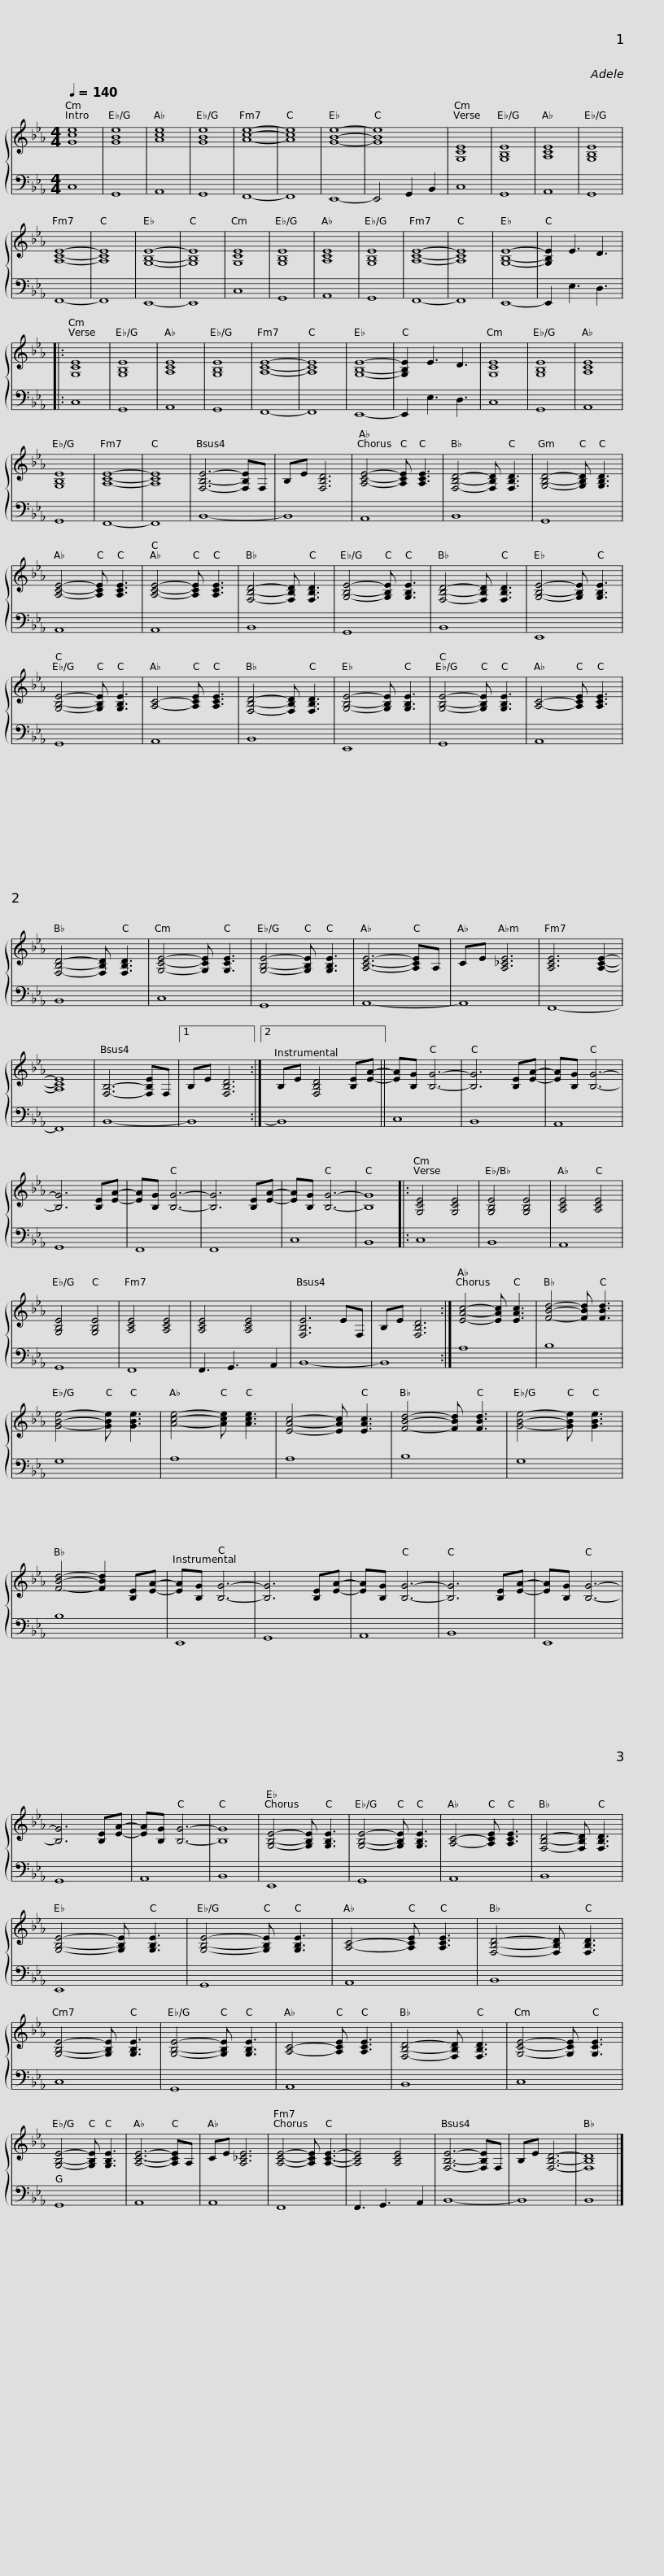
X:1
%%score { 1 | 2 }
L:1/8
Q:1/4=140
M:4/4
I:linebreak $
K:Eb
V:1 treble
V:2 bass
V:1
 [Gce]8 | [GBe]8 | [Ace]8 | [GBe]8 | [Ace]8- | %5
 [Ace]8 | [GBe]8- | [GBe]8 |$ [G,CE]8 | [G,B,E]8 | %10
 [A,CE]8 | [G,B,E]8 | [A,CE]8- | [A,CE]8 | [G,B,E]8- | %15
 [G,B,E]8 |$ [G,CE]8 | [G,B,E]8 | [A,CE]8 | [G,B,E]8 | %20
 [A,CE]8- | [A,CE]8 | [G,B,E]8- | [G,B,E]2 E3 D3 |:$ [G,CE]8 | %25
 [G,B,E]8 | [A,CE]8 | [G,B,E]8 | [A,CE]8- | [A,CE]8 | %30
 [G,B,E]8- | [G,B,E]2 E3 D3 |$ [G,CE]8 | [G,B,E]8 | [A,CE]8 | %35
 [G,B,E]8 | [A,CE]8- | [A,CE]8 | [F,B,E]6- [F,B,E]F, | B,E [F,B,D]6 |$ %40
 [A,CE]4- [A,CE] [A,CE]3 | [F,B,D]4- [F,B,D] [F,B,D]3 | [G,B,D]4- [G,B,D] [G,B,D]3 | [A,CE]4- [A,CE] [A,CE]3 | [A,CE]4- [A,CE] [A,CE]3 | %45
 [F,B,D]4- [F,B,D] [F,B,D]3 | [G,B,E]4- [G,B,E] [G,B,E]3 | [F,B,D]4- [F,B,D] [F,B,D]3 |$ [G,B,E]4- [G,B,E] [G,B,E]3 | [G,B,E]4- [G,B,E] [G,B,E]3 | %50
 [A,C]4- [A,CE] [A,CE]3 | [F,B,D]4- [F,B,D] [F,B,D]3 | [G,B,E]4- [G,B,E] [G,B,E]3 | [G,B,E]4- [G,B,E] [G,B,E]3 | [A,C]4- [A,CE] [A,CE]3 | %55
 [F,B,D]4- [F,B,D] [F,B,D]3 |$ [G,CE]4- [G,CE] [G,CE]3 | [G,B,E]4- [G,B,E] [G,B,E]3 | [A,CE]6- [A,CE]A, | CE [A,_CE]6 | %60
 [A,CE]6 [A,CE]2- | [A,CE]8 | [F,B,]6- [F,B,E]F, |1 B,E [F,B,D]6 :|2 B,E [F,B,D]4 [B,E][EA]- ||$ %65
 [EA][B,G] [B,G]6- | [B,G]6 [B,E][EA]- | [EA][B,G] [B,G]6- | [B,G]6 [B,E][EA]- | [EA][B,G] [B,G]6- | %70
 [B,G]6 [B,E][EA]- | [EA][B,G] [B,G]6- | [B,G]8 |:$ [G,CE]4 [G,CE]4 | [G,B,E]4 [G,B,E]4 | %75
 [A,CE]4 [A,CE]4 | [G,B,E]4 [G,B,E]4 | [A,CE]4 [A,CE]4 | [A,CE]4 [A,CE]4 | [F,B,E]6 EF, | %80
 B,E [F,B,D]6 :|$ [EAc]4- [EAc] [EAc]3 | [FBd]4- [FBd] [FBd]3 | [GBe]4- [GBe] [GBe]3 | [Ace]4- [Ace] [Ace]3 | %85
 [EAc]4- [EAc] [EAc]3 | [FBd]4- [FBd] [FBd]3 | [GBe]4- [GBe] [GBe]3 | [FBd]4- [FBd]2 [B,E][EA]- |$ [EA][B,G] [B,G]6- | %90
 [B,G]6 [B,E][EA]- | [EA][B,G] [B,G]6- | [B,G]6 [B,E][EA]- | [EA][B,G] [B,G]6- | [B,G]6 [B,E][EA]- | %95
 [EA][B,G] [B,G]6- | [B,G]8 |$ [G,B,E]4- [G,B,E] [G,B,E]3 | [G,B,E]4- [G,B,E] [G,B,E]3 | [A,C]4- [A,CE] [A,CE]3 | %100
 [F,B,D]4- [F,B,D] [F,B,D]3 | [G,B,E]4- [G,B,E] [G,B,E]3 | [G,B,E]4- [G,B,E] [G,B,E]3 | [A,C]4- [A,CE] [A,CE]3 | [F,B,D]4- [F,B,D] [F,B,D]3 |$ %105
 [G,B,E]4- [G,B,E] [G,B,E]3 | [G,B,E]4- [G,B,E] [G,B,E]3 | [A,C]4- [A,CE] [A,CE]3 | [F,B,D]4- [F,B,D] [F,B,D]3 | [G,CE]4- [G,CE] [G,CE]3 | %110
 [G,B,E]4- [G,B,E] [G,B,E]3 | [A,CE]6- [A,CE]A, | CE [A,_CE]6 | [A,CE]4- [A,CE] [A,CE]3- |$ [A,CE]4 [A,CE]4 | %115
 [F,B,E]6- [F,B,E]F, | B,E [F,B,D]6- | [F,B,D]8 |] %118
V:2
 C,8 | G,,8 | A,,8 | G,,8 | F,,8- | %5
 F,,8 | E,,8- | E,,4 G,,2 B,,2 |$ C,8 | G,,8 | %10
 A,,8 | G,,8 | F,,8- | F,,8 | E,,8- | %15
 E,,8 |$ C,8 | G,,8 | A,,8 | G,,8 | %20
 F,,8- | F,,8 | E,,8- | E,,2 E,3 D,3 |:$ C,8 | %25
 G,,8 | A,,8 | G,,8 | F,,8- | F,,8 | %30
 E,,8- | E,,2 E,3 D,3 |$ C,8 | G,,8 | A,,8 | %35
 G,,8 | F,,8- | F,,8 | B,,8- | B,,8 |$ %40
 A,,8 | B,,8 | G,,8 | A,,8 | A,,8 | %45
 B,,8 | G,,8 | B,,8 |$ E,,8 | G,,8 | %50
 A,,8 | B,,8 | E,,8 | G,,8 | A,,8 | %55
 B,,8 |$ C,8 | G,,8 | A,,8- | A,,8 | %60
 F,,8- | F,,8 | B,,8- |1 B,,8 :|2 B,,8 ||$ %65
 C,8 | B,,8 | A,,8 | G,,8 | F,,8 | %70
 F,,8 | C,8 | B,,8 |:$ C,8 | B,,8 | %75
 A,,8 | G,,8 | F,,8 | F,,3 G,,3 A,,2 | B,,8- | %80
 B,,8 :|$ A,8 | B,8 | G,8 | A,8 | %85
 A,8 | B,8 | G,8 | B,8 |$ E,,8 | %90
 G,,8 | A,,8 | B,,8 | E,,8 | G,,8 | %95
 A,,8 | B,,8 |$ E,,8 | G,,8 | A,,8 | %100
 B,,8 | E,,8 | G,,8 | A,,8 | B,,8 |$ %105
 C,8 | G,,8 | A,,8 | B,,8 | C,8 | %110
 G,,8 | A,,8 | A,,8 | F,,8 |$ F,,3 G,,3 A,,2 | %115
 B,,8- | B,,8 | B,,8 |] %118
